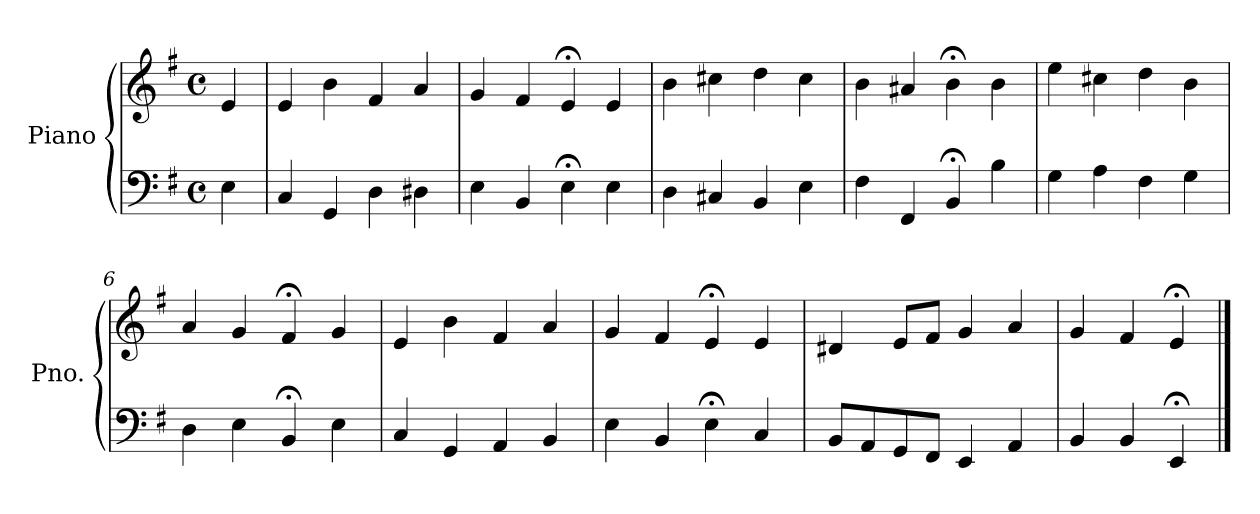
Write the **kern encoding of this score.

**kern	**kern
*part1	*part1
*staff2	*staff1
*I"Piano	*
*I'Pno.	*
*clefF4	*clefG2
*k[f#]	*k[f#]
*M4/4	*M4/4
*met(c)	*met(c)
=	=
4E\	4e/
=1	=1
4C/	4e/
4GG/	4b\
4D\	4f#/
4D#X\	4a/
=2	=2
4E\	4g/
4BB/	4f#/
4E;<\	4e;</
4E\	4e/
=3	=3
4D\	4b\
4C#X/	4cc#X\
4BB/	4dd\
4E\	4cc#\
=4	=4
4F#\	4b\
4FF#/	4a#X/
4BB;</	4b;<\
4B\	4b\
=5	=5
4G\	4ee\
4A\	4cc#X\
4F#\	4dd\
4G\	4b\
=6	=6
4D\	4a/
4E\	4g/
4BB;</	4f#;</
4E\	4g/
=7	=7
4C/	4e/
4GG/	4b\
4AA/	4f#/
4BB/	4a/
!!LO:LB:g=z
=8	=8
4E\	4g/
4BB/	4f#/
4E;<\	4e;</
4C/	4e/
=9	=9
8BB/L	4d#X/
8AA/	.
8GG/	8e/L
8FF#/J	8f#/J
4EE/	4g/
4AA/	4a/
=10	=10
4BB/	4g/
4BB/	4f#/
4EE;</	4e;</
==	==
*-	*-
